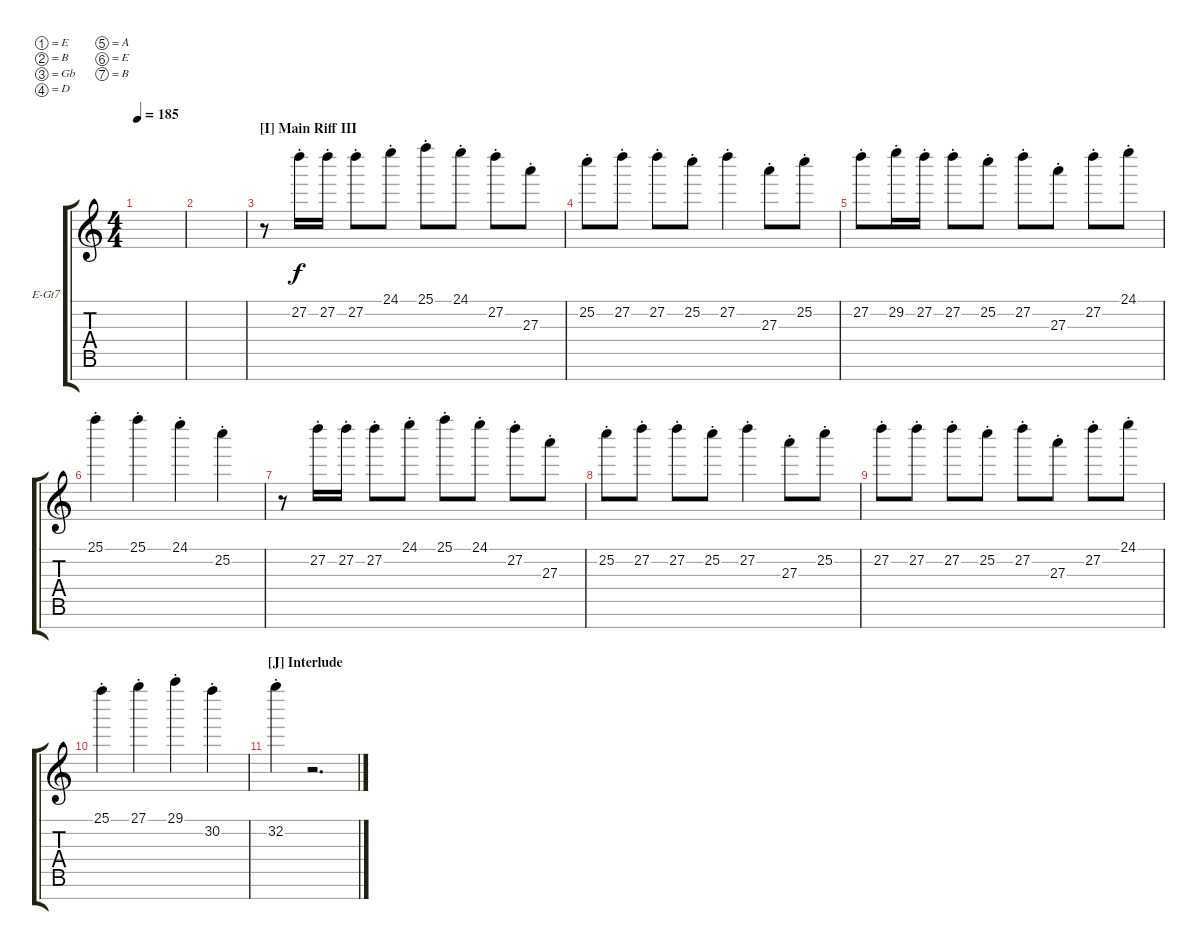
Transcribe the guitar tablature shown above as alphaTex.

\defaultSystemsLayout 4
\bracketExtendMode groupsimilarinstruments
\firstSystemTrackNameOrientation horizontal
\otherSystemsTrackNameOrientation horizontal
\track ("Flute" "E-Gt7") {instrument panflute}
\staff {score tabs}
\tuning (E4 B3 Gb3 D3 A2 E2 B1)
\displaytranspose 12
\ts (4 4)
\tempo 185
\clef g2
\scale
0.333333
\ks c
|
\scale
0.333333 |
\section ("I" "Main Riff III")
\scale
0.333333 r.8 27.2{st}.16{dy f} 27.2{st}.16 27.2{st}.8 24.1{st}.8 25.1{st}.8 24.1{st}.8 27.2{st}.8 27.3{st}.8 |
\scale
0.333333 25.2{st}.8 27.2{st}.8 27.2{st}.8 25.2{st}.8 27.2{st}.4 27.3{st}.8 25.2{st}.8 |
\scale
0.333333 27.2{st}.8 29.2{st}.16 27.2{st}.16 27.2{st}.8 25.2{st}.8 27.2{st}.8 27.3{st}.8 27.2{st}.8 24.1{st}.8 |
\scale
0.333333 25.1{st}.4 25.1{st}.4 24.1{st}.4 25.2{st}.4 |
\scale
0.333333 r.8 27.2{st}.16 27.2{st}.16 27.2{st}.8 24.1{st}.8 25.1{st}.8 24.1{st}.8 27.2{st}.8 27.3{st}.8 |
\scale
0.333333 25.2{st}.8 27.2{st}.8 27.2{st}.8 25.2{st}.8 27.2{st}.4 27.3{st}.8 25.2{st}.8 |
\scale
0.333333 27.2{st}.8 27.2{st}.8 27.2{st}.8 25.2{st}.8 27.2{st}.8 27.3{st}.8 27.2{st}.8 24.1{st}.8 |
\scale
0.333333 25.1{st}.4 27.1{st}.4 29.1{st}.4 30.2{st}.4 |
\section ("J" "Interlude")
\scale
0.333333 32.2{st}.4 r.2{d} |
\scale
0.333333 |
\scale
0.333333 |
\scale
0.333333 |
\scale
0.333333 |
\scale
0.333333
